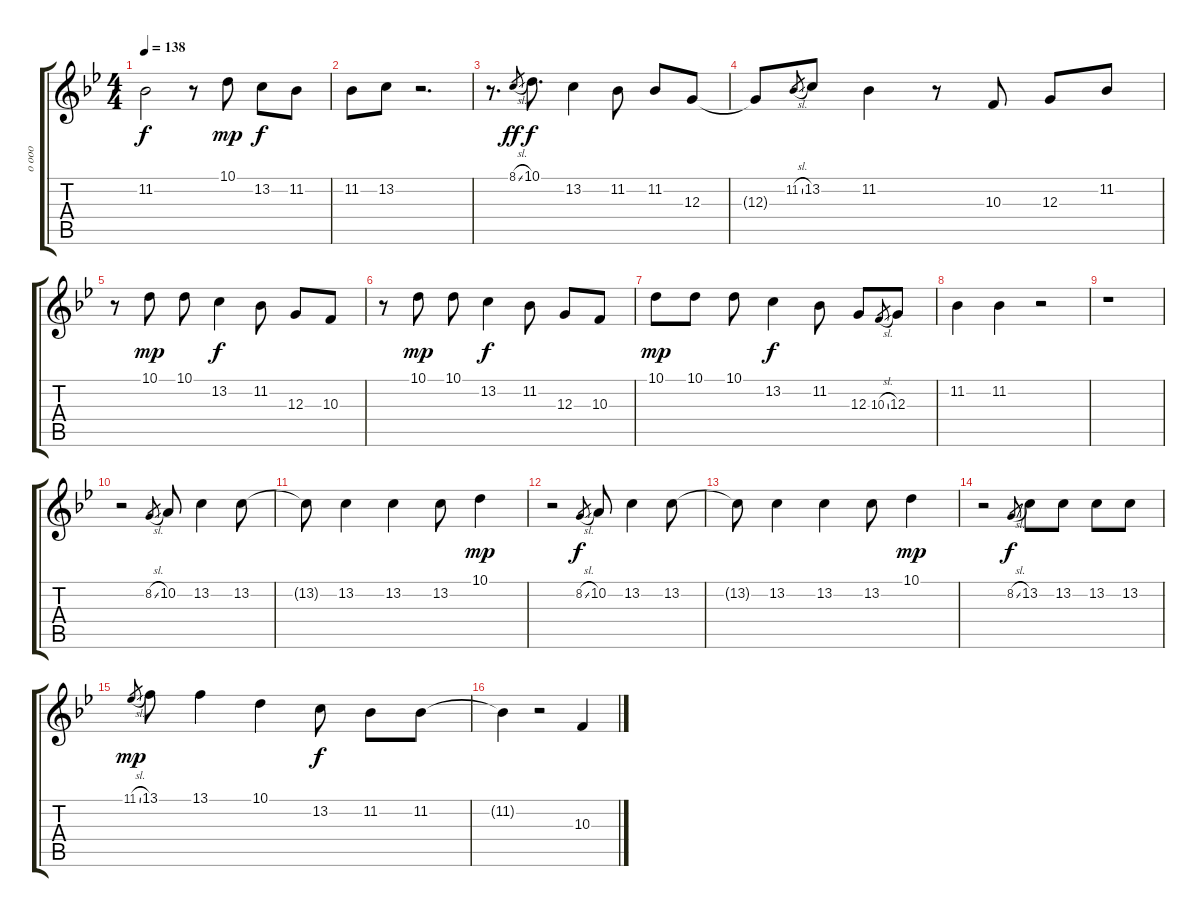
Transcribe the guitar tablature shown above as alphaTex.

\track ("o ooo" "o ooo") {instrument percussiveorgan}
\staff {score tabs}
\tuning (E4 B3 G3 D3 A2 E2) {hide}
\ts (4 4)
\tempo 138
\clef g2
\ks bb
11.2.2{dy f} r.8 10.1.8{dy mp} 13.2.8{dy f} 11.2.8 |
11.2.8 13.2.8 r.2{d} |
r.8{d} 8.1{sl}.8{gr dy ff} 10.1.8{d dy f} 13.2.4 11.2.8 11.2.8 12.3.8 |
12.3{t}.8 11.2{sl}.8{gr} 13.2.8 11.2.4 r.8 10.3.8 12.3.8 11.2.8 |
r.8 10.1.8{dy mp} 10.1.8 13.2.4{dy f} 11.2.8 12.3.8 10.3.8 |
r.8 10.1.8{dy mp} 10.1.8 13.2.4{dy f} 11.2.8 12.3.8 10.3.8 |
10.1.8{dy mp} 10.1.8 10.1.8 13.2.4{dy f} 11.2.8 12.3.8 10.3{sl}.8{gr} 12.3.8 |
11.2.4 11.2.4 r.2 |
r.1 |
r.2 8.2{sl}.8{gr} 10.2.8 13.2.4 13.2.8 |
13.2{t}.8 13.2.4 13.2.4 13.2.8 10.1.4{dy mp} |
r.2 8.2{sl}.8{gr dy f} 10.2.8 13.2.4 13.2.8 |
13.2{t}.8 13.2.4 13.2.4 13.2.8 10.1.4{dy mp} |
r.2 8.2{sl}.8{gr dy f} 13.2.8 13.2.8 13.2.8 13.2.8 |
11.1{sl}.8{gr dy mp} 13.1.8 13.1.4 10.1.4 13.2.8{dy f} 11.2.8 11.2.8 |
11.2{t}.4 r.2 10.3.4
